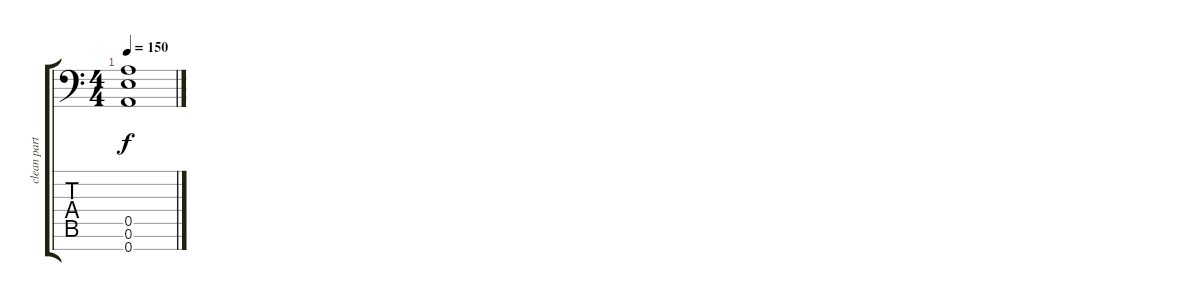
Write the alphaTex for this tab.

\track ("clean part" "clean part") {instrument electricguitarjazz}
\staff {score tabs}
\tuning (E4 B3 G3 D3 A2 E2 A1) {hide}
\ts (4 4)
\tempo 150
\clef f4
\ks c
(0.5 0.6 0.7).1{dy f}
